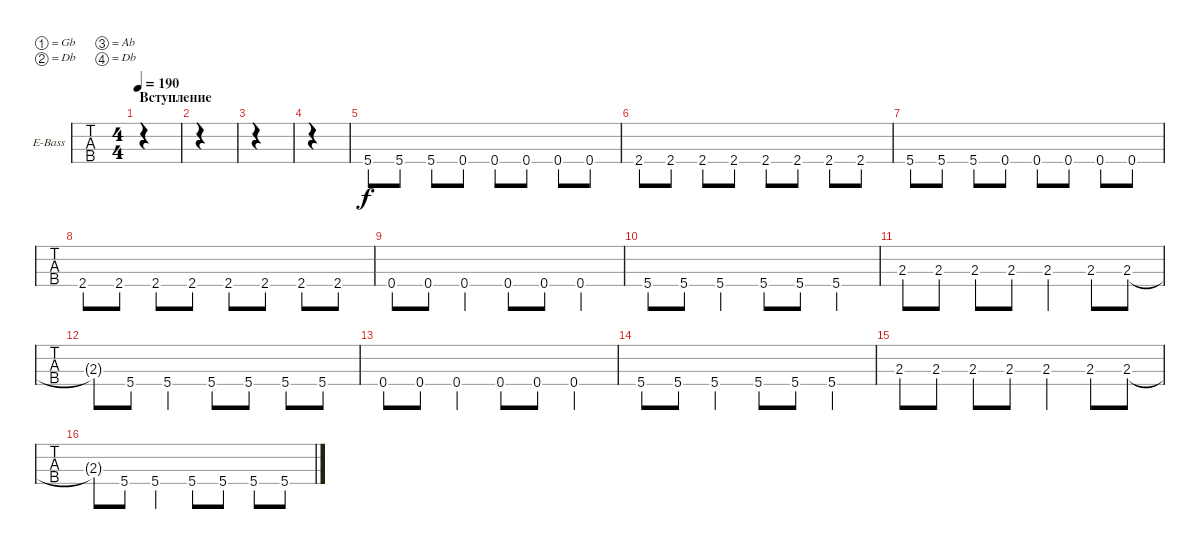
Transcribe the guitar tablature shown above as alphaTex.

\defaultSystemsLayout 4
\bracketExtendMode groupsimilarinstruments
\firstSystemTrackNameOrientation horizontal
\otherSystemsTrackNameOrientation horizontal
\track ("Electric Bass" "E-Bass") {instrument electricbassfinger}
\staff {tabs}
\tuning (Gb2 Db2 Ab1 Db1)
\ts (4 4)
\section ("" "Вступление")
\tempo 190
\clef f4
\ks c
|
|
|
|
5.4.8 5.4.8 5.4.8 0.4.8 0.4.8 0.4.8 0.4.8 0.4.8 |
2.4.8 2.4.8 2.4.8 2.4.8 2.4.8 2.4.8 2.4.8 2.4.8 |
5.4.8 5.4.8 5.4.8 0.4.8 0.4.8 0.4.8 0.4.8 0.4.8 |
2.4.8 2.4.8 2.4.8 2.4.8 2.4.8 2.4.8 2.4.8 2.4.8 |
0.4.8 0.4.8 0.4.4 0.4.8 0.4.8 0.4.4 |
5.4.8 5.4.8 5.4.4 5.4.8 5.4.8 5.4.4 |
2.3.8 2.3.8 2.3.8 2.3.8 2.3.4 2.3.8 2.3.8 |
2.3{t}.8 5.4.8 5.4.4 5.4.8 5.4.8 5.4.8 5.4.8 |
0.4.8 0.4.8 0.4.4 0.4.8 0.4.8 0.4.4 |
5.4.8 5.4.8 5.4.4 5.4.8 5.4.8 5.4.4 |
2.3.8 2.3.8 2.3.8 2.3.8 2.3.4 2.3.8 2.3.8 |
2.3{t}.8 5.4.8 5.4.4 5.4.8 5.4.8 5.4.8 5.4.8
